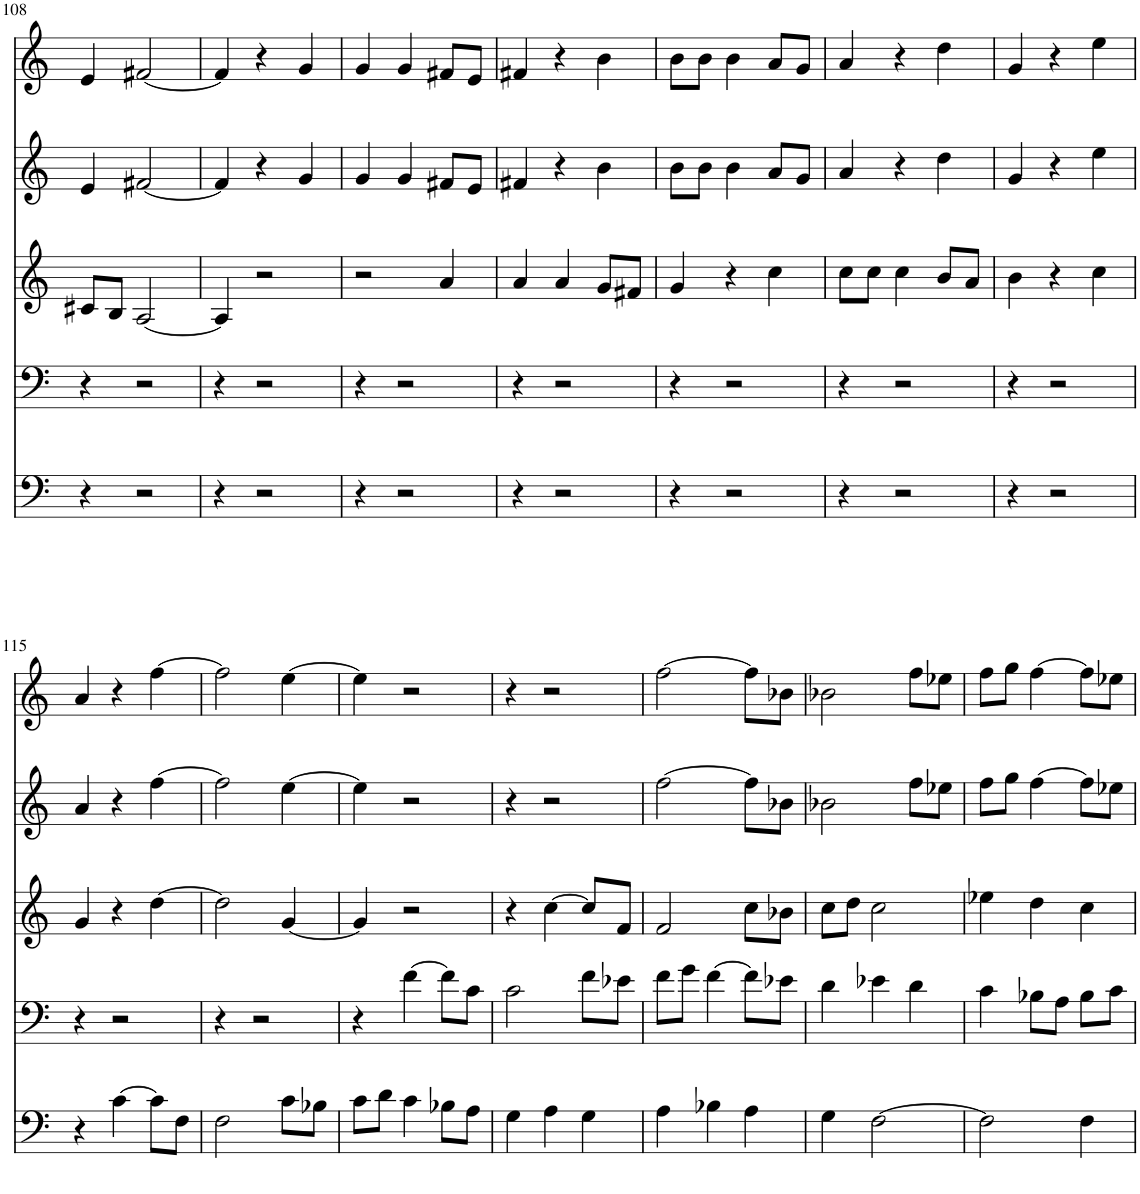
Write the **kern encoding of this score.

**kern	**kern	**kern	**kern	**kern
*part5	*part4	*part3	*part2	*part1
*staff5	*staff4	*staff3	*staff2	*staff1
*I"Bass 1	*I"Tenor 1	*I"Alto 1	*I"Sop 2	*I"Treble 1
!!LO:PB:g=z
*clefF4	*clefF4	*clefG2	*clefG2	*clefG2
*	*Trd4c7	*Trd1c2	*	*Trd-7c-12
*k[]	*k[]	*k[]	*k[]	*k[]
*M3/4	*M3/4	*M3/4	*M3/4	*M3/4
=108	=108	=108	=108	=108
4r	4r	8c#X/L	4e/	4e/
.	.	8B/J	.	.
2r	2r	[2A/	[2f#X/	[2f#X/
=109	=109	=109	=109	=109
4r	4r	4A/]	4f#/]	4f#/]
2r	2r	2r	4r	4r
.	.	.	4g/	4g/
=110	=110	=110	=110	=110
4r	4r	2r	4g/	4g/
2r	2r	.	4g/	4g/
.	.	4a/	8f#X/L	8f#X/L
.	.	.	8e/J	8e/J
=111	=111	=111	=111	=111
4r	4r	4a/	4f#X/	4f#X/
2r	2r	4a/	4r	4r
.	.	8g/L	4b\	4b\
.	.	8f#X/J	.	.
=112	=112	=112	=112	=112
4r	4r	4g/	8b\L	8b\L
.	.	.	8b\J	8b\J
2r	2r	4r	4b\	4b\
.	.	4cc\	8a/L	8a/L
.	.	.	8g/J	8g/J
=113	=113	=113	=113	=113
4r	4r	8cc\L	4a/	4a/
.	.	8cc\J	.	.
2r	2r	4cc\	4r	4r
.	.	8b/L	4dd\	4dd\
.	.	8a/J	.	.
=114	=114	=114	=114	=114
4r	4r	4b\	4g/	4g/
2r	2r	4r	4r	4r
.	.	4cc\	4ee\	4ee\
!!LO:LB:g=z
=115	=115	=115	=115	=115
4r	4r	4g/	4a/	4a/
[4c\	2r	4r	4r	4r
8c\L]	.	[4dd\	[4ff\	[4ff\
8F\J	.	.	.	.
=116	=116	=116	=116	=116
2F\	4r	2dd\]	2ff\]	2ff\]
.	2r	.	.	.
8c\L	.	[4g/	[4ee\	[4ee\
8B-X\J	.	.	.	.
=117	=117	=117	=117	=117
8c\L	4r	4g/]	4ee\]	4ee\]
8d\J	.	.	.	.
4c\	[4f\	2r	2r	2r
8B-X\L	8f\L]	.	.	.
8A\J	8c\J	.	.	.
=118	=118	=118	=118	=118
4G\	2c\	4r	4r	4r
4A\	.	[4cc\	2r	2r
4G\	8f\L	8cc/L]	.	.
.	8e-X\J	8f/J	.	.
=119	=119	=119	=119	=119
4A\	8f\L	2f/	[2ff\	[2ff\
.	8g\J	.	.	.
4B-X\	[4f\	.	.	.
4A\	8f\L]	8cc\L	8ff\L]	8ff\L]
.	8e-X\J	8b-X\J	8b-X\J	8b-X\J
=120	=120	=120	=120	=120
4G\	4d\	8cc\L	2b-X\	2b-X\
.	.	8dd\J	.	.
[2F\	4e-X\	2cc\	.	.
.	4d\	.	8ff\L	8ff\L
.	.	.	8ee-X\J	8ee-X\J
=121	=121	=121	=121	=121
2F\]	4c\	4ee-X\	8ff\L	8ff\L
.	.	.	8gg\J	8gg\J
.	8B-X\L	4dd\	[4ff\	[4ff\
.	8A\J	.	.	.
4F\	8B-\L	4cc\	8ff\L]	8ff\L]
.	8c\J	.	8ee-X\J	8ee-X\J
=	=	=	=	=
*-	*-	*-	*-	*-
